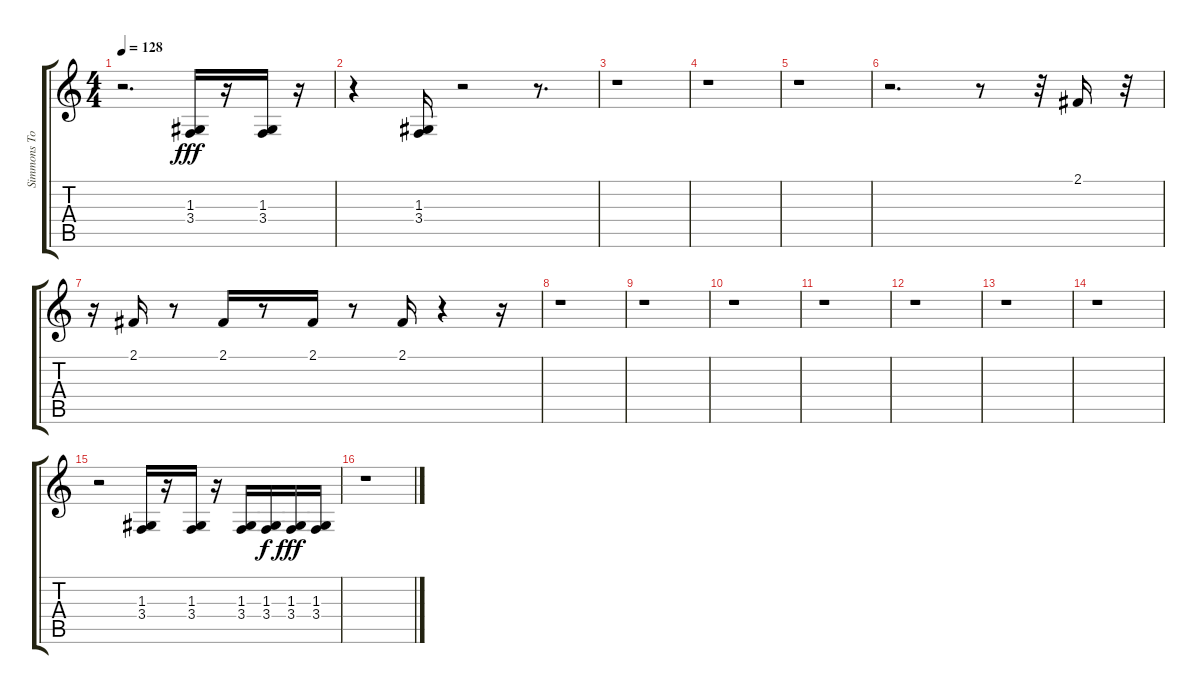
\track ("Simmons Toms" "Simmons To") {instrument synthdrum}
\staff {score tabs}
\tuning (E4 B3 G3 D3 A2 E2) {hide}
\ts (4 4)
\tempo 128
\clef g2
\ks c
r.2{d dy fff} (1.3 3.4).16 r.16 (1.3 3.4).16 r.16 |
r.4 (1.3 3.4).16 r.2 r.8{d} |
r.1 |
r.1 |
r.1 |
r.2{d} r.8 r.32 2.1.16 r.32 |
r.16 2.1.16 r.8 2.1.16 r.8 2.1.16 r.8 2.1.16 r.4 r.16 |
r.1 |
r.1 |
r.1 |
r.1 |
r.1 |
r.1 |
r.1 |
r.2 (1.3 3.4).16 r.16 (1.3 3.4).16 r.16 (1.3 3.4).16 (1.3 3.4).16{dy f} (1.3 3.4).16{dy fff} (1.3 3.4).16 |
r.1
